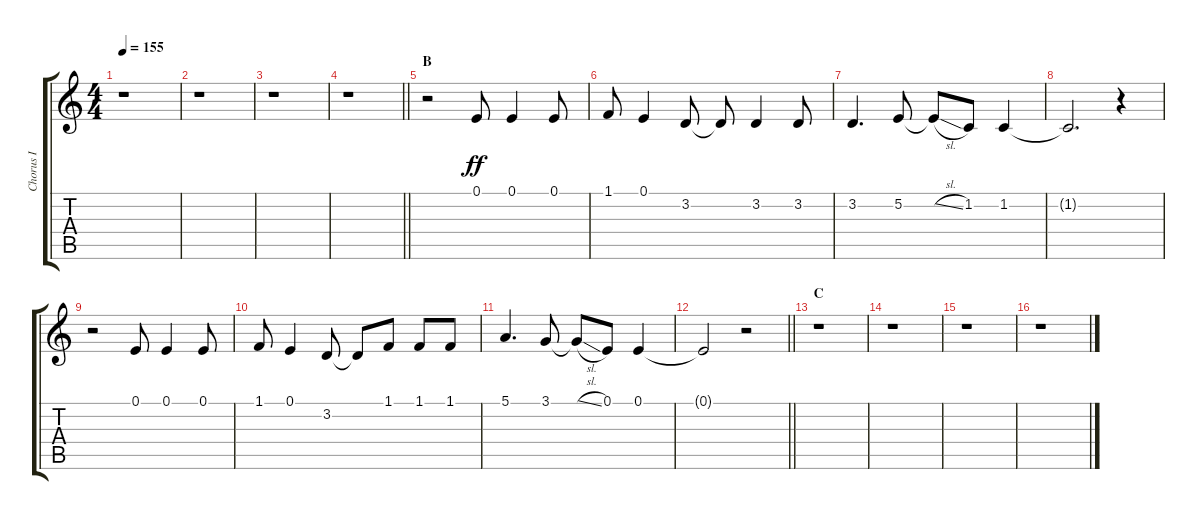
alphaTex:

\track ("Chorus I" "Chorus I") {instrument voiceoohs}
\staff {score tabs}
\tuning (E4 B3 G3 D3 A2 E2) {hide}
\ts (4 4)
\tempo 155
\clef g2
\ks c
r.1{dy ff} |
r.1 |
r.1 |
\barLineRight lightlight
r.1 |
\section ("" "B")
r.2 0.1.8 0.1.4 0.1.8 |
1.1.8 0.1.4 3.2.8 3.2{t}.8 3.2.4 3.2.8 |
3.2.4{d} 5.2.8 5.2{sl t}.8 1.2.8 1.2.4 |
1.2{t}.2{d} r.4 |
r.2 0.1.8 0.1.4 0.1.8 |
1.1.8 0.1.4 3.2.8 3.2{t}.8 1.1.8 1.1.8 1.1.8 |
5.1.4{d} 3.1.8 3.1{sl t}.8 0.1.8 0.1.4 |
\barLineRight lightlight
0.1{t}.2 r.2 |
\section ("" "C")
r.1 |
r.1 |
r.1 |
r.1
